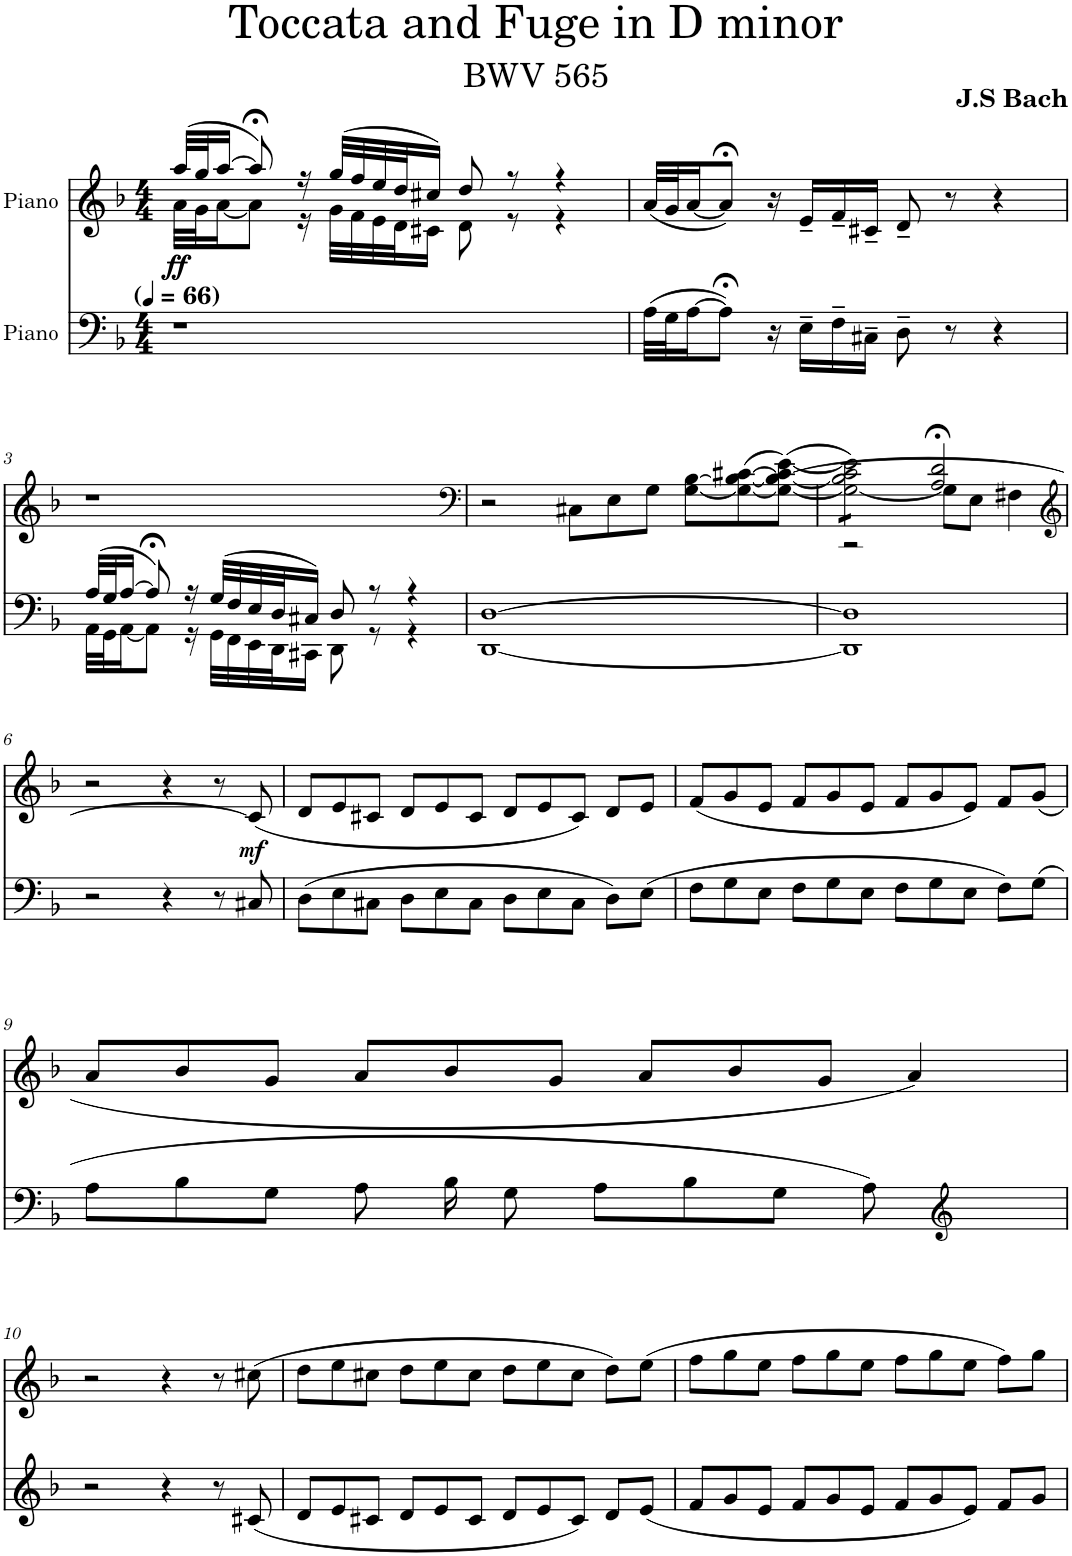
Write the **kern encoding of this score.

**kern	**kern	**dynam
*part2	*part1	*part1
*staff2	*staff1	*staff1
*I"Piano	*I"Piano	*
*I'Pno	*I'Pno	*
*clefF4	*clefG2	*
*k[b-]	*k[b-]	*
*F:	*F:	*
*M4/4	*M4/4	*
*MM66	*MM66	*
=1	=1	=1
*	*^	*
!	!	!	!LO:DY:b
!	!	!	!LO:DY:n=1:b
1r	(32aa/LLL	32a\LLL	ff ff
.	32gg/J	32g\J	.
.	[16aa/JJ	[16a\J	.
.	8aa;</])	8a;<\J]	.
.	16r	16r	.
.	(32gg/LLL	32g\LLL	.
.	32ff/	32f\	.
.	32ee/	32e\	.
.	32dd/J	32d\J	.
.	16cc#X/JJ)	16c#X\JJ	.
.	8dd/	8d\	.
.	8r	8r	.
.	4r	4r	.
*	*v	*v	*
=2	=2	=2
(32A\LLL	(32a/LLL	.
32G\J	32g/J	.
[16A\J	[16a/J	.
8A;<\J])	8a;</J])	.
16r	16r	.
16E~\LL	16e~/LL	.
16F~\	16f~/	.
16C#X~\JJ	16c#X~/JJ	.
8D~\	8d~/	.
8r	8r	.
4r	4r	.
!!LO:LB:g=z
=3	=3	=3
*^	*	*
(32A/LLL	32AA\LLL	1r	.
32G/J	32GG\J	.	.
[16A/JJ	[16AA\J	.	.
8A;</])	8AA;<\J]	.	.
16r	16r	.	.
(32G/LLL	32GG\LLL	.	.
32F/	32FF\	.	.
32E/	32EE\	.	.
32D/J	32DD\J	.	.
16C#X/JJ)	16CC#X\JJ	.	.
8D/	8DD\	.	.
8r	8r	.	.
4r	4r	.	.
*v	*v	*	*
=4	=4	=4
*	*clefF4	*
[1DD [1D	2r	.
.	8C#X\L	.
.	8E\	.
.	8G\J	.
.	[8G\ [8B-\L	.
4ryy	(8G\_ 8B-\_ [8c#X\	.
.	(8G\_ 8B-\_ 8c#\_ [8e\J)	.
=5	=5	=5
*	*^	*
*	*tremolo	*	*
1DD] 1D]	8G\ 8B-\] 8c\ 8e\])L	2r	.
.	8G\ 8B-\ 8c\ 8e\)	.	.
.	8G\ 8B-\ 8c\ 8e\)	.	.
.	8G\ 8B-\ 8c\ 8e\)J	.	.
*	*Xtremolo	*	*
.	8G\L]	2A/;< 2d/;<	.
.	8E\J	.	.
.	4F#X\	.	.
*	*v	*v	*
!!LO:LB:g=z
=6	=6	=6
*	*clefG2	*
2r	2r	.
4r	4r	.
8r	8r	.
!	!	!LO:DY:b
8C#X/	(8c#/]	mf
=7	=7	=7
(8D\L	8d/L	.
8E\	8e/	.
8C#X\J	8c#X/J	.
8D\L	8d/L	.
8E\	8e/	.
8C#\J	8c#/J	.
8D\L	8d/L	.
8E\	8e/	.
8C#\J	8c#/J)	.
8D\L)	8d/L	.
(8E\J	8e/J	.
=8	=8	=8
8F\L	(8f/L	.
8G\	8g/	.
8E\J	8e/J	.
8F\L	8f/L	.
8G\	8g/	.
8E\J	8e/J	.
8F\L	8f/L	.
8G\	8g/	.
8E\J	8e/J)	.
8F\L)	8f/L	.
(8G\J	(8g/J	.
!!LO:LB:g=z
=9	=9	=9
8A\L	8a/L	.
8B-\	8b-/	.
8G\J	8g/J	.
8A\	8a/L	.
16B-\	8b-/	.
8G\	.	.
.	8g/J	.
8A\L	.	.
.	8a/L	.
8B-\	.	.
.	8b-/	.
[16G\J	.	.
16ryy	8g/J	.
8A\)	.	.
.	4a/)	.
*clefG2	*	*
8.ryy	.	.
!!LO:LB:g=z
=10	=10	=10
2r	2r	.
16G\J]	4r	.
4r	.	.
.	8r	.
8r	.	.
.	(8cc#X\	.
(8c#X/	.	.
.	16ryy	.
=11	=11	=11
8d/L	8dd\L	.
8e/	8ee\	.
8c#X/J	8cc#X\J	.
8d/L	8dd\L	.
8e/	8ee\	.
8c#/J	8cc#\J	.
8d/L	8dd\L	.
8e/	8ee\	.
8c#/J)	8cc#\J	.
8d/L	8dd\L)	.
(8e/J	(8ee\J	.
=12	=12	=12
8f/L	8ff\L	.
8g/	8gg\	.
8e/J	8ee\J	.
8f/L	8ff\L	.
8g/	8gg\	.
8e/J	8ee\J	.
8f/L	8ff\L	.
8g/	8gg\	.
8e/J)	8ee\J	.
8f/L	8ff\L)	.
8g/J	8gg\J	.
=	=	=
*-	*-	*-
